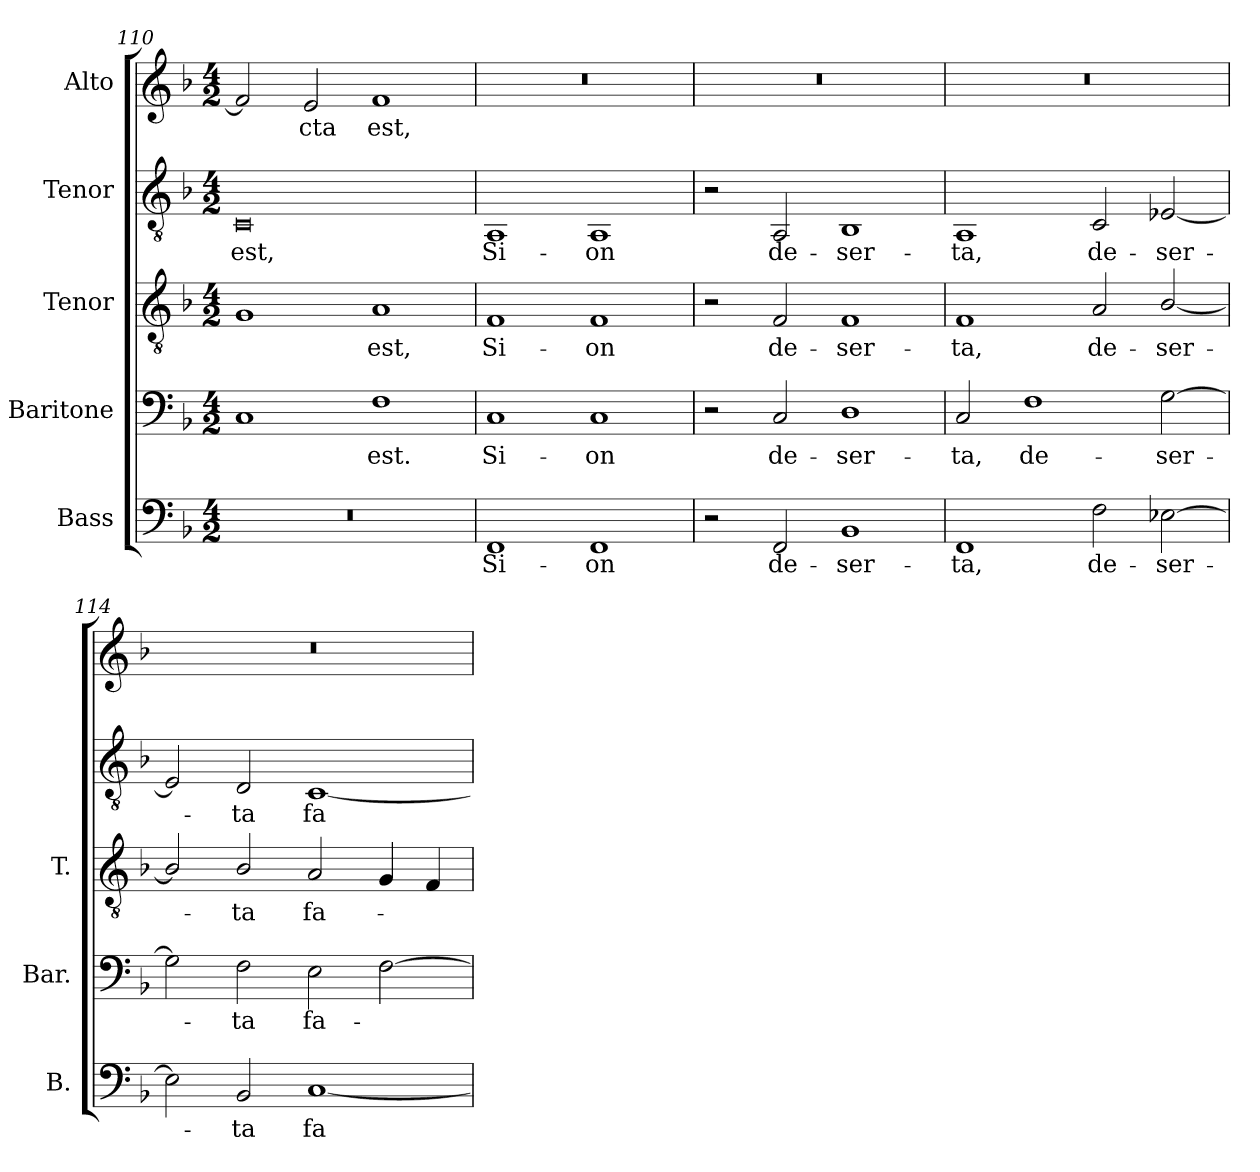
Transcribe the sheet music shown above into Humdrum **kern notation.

**kern	**text	**kern	**text	**kern	**text	**kern	**text	**kern	**text
*part5	*part5	*part4	*part4	*part3	*part3	*part2	*part2	*part1	*part1
*staff5	*staff5	*staff4	*staff4	*staff3	*staff3	*staff2	*staff2	*staff1	*staff1
*I"Bass	*	*I"Baritone	*	*I"Tenor	*	*I"Tenor	*	*I"Alto	*
*I'B.	*	*I'Bar.	*	*I'T.	*	*	*	*	*
!!LO:LB:g=z
*clefF4	*	*clefF4	*	*clefGv2	*	*clefGv2	*	*clefG2	*
*	*	*	*	*ITrd7c12	*	*	*	*	*
*k[b-]	*	*k[b-]	*	*k[b-]	*	*k[b-]	*	*k[b-]	*
*F:	*	*F:	*	*F:	*	*F:	*	*F:	*
*M4/2	*	*M4/2	*	*M4/2	*	*M4/2	*	*M4/2	*
=110	=110	=110	=110	=110	=110	=110	=110	=110	=110
!LO:N:vis=1	!	!	!	!	!	!	!	!	!
!	!	!	!	!	!	!	!LO:LY:b:color=#000000	!	!
0r	.	1Ci	.	1GGi	.	0Ci	est,	2fi/]	.
!	!	!	!	!	!	!	!	!	!LO:LY:b:color=#000000
.	.	.	.	.	.	.	.	2ei/	-cta
!	!	!	!LO:LY:b:color=#000000	!	!	!	!	!	!
!	!	!	!	!	!LO:LY:b:color=#000000	!	!	!	!
!	!	!	!	!	!	!	!	!	!LO:LY:b:color=#000000
.	.	1Fi	est.	1AAi	est,	.	.	1fi	est,
=111	=111	=111	=111	=111	=111	=111	=111	=111	=111
!	!LO:LY:b:color=#000000	!	!	!	!	!	!	!	!
!	!	!	!LO:LY:b:color=#000000	!	!	!	!	!	!
!	!	!	!	!	!LO:LY:b:color=#000000	!	!	!	!
!	!	!	!	!	!	!	!LO:LY:b:color=#000000	!LO:N:vis=1	!
1FFi	Si-	1Ci	Si-	1FFi	Si-	1AAi	Si-	0r	.
!	!LO:LY:b:color=#000000	!	!	!	!	!	!	!	!
!	!	!	!LO:LY:b:color=#000000	!	!	!	!	!	!
!	!	!	!	!	!LO:LY:b:color=#000000	!	!	!	!
!	!	!	!	!	!	!	!LO:LY:b:color=#000000	!	!
1FFi	-on	1Ci	-on	1FFi	-on	1AAi	-on	.	.
=112	=112	=112	=112	=112	=112	=112	=112	=112	=112
!	!	!	!	!	!	!	!	!LO:N:vis=1	!
2r	.	2r	.	2r	.	2r	.	0r	.
!	!LO:LY:b:color=#000000	!	!	!	!	!	!	!	!
!	!	!	!LO:LY:b:color=#000000	!	!	!	!	!	!
!	!	!	!	!	!LO:LY:b:color=#000000	!	!	!	!
!	!	!	!	!	!	!	!LO:LY:b:color=#000000	!	!
2FFi/	de-	2Ci/	de-	2FFi/	de-	2AAi/	de-	.	.
!	!LO:LY:b:color=#000000	!	!	!	!	!	!	!	!
!	!	!	!LO:LY:b:color=#000000	!	!	!	!	!	!
!	!	!	!	!	!LO:LY:b:color=#000000	!	!	!	!
!	!	!	!	!	!	!	!LO:LY:b:color=#000000	!	!
1BB-i	-ser-	1Di	-ser-	1FFi	-ser-	1BB-i	-ser-	.	.
=113	=113	=113	=113	=113	=113	=113	=113	=113	=113
!	!LO:LY:b:color=#000000	!	!	!	!	!	!	!	!
!	!	!	!LO:LY:b:color=#000000	!	!	!	!	!	!
!	!	!	!	!	!LO:LY:b:color=#000000	!	!	!	!
!	!	!	!	!	!	!	!LO:LY:b:color=#000000	!LO:N:vis=1	!
1FFi	-ta,	2Ci/	-ta,	1FFi	-ta,	1AAi	-ta,	0r	.
!	!	!	!LO:LY:b:color=#000000	!	!	!	!	!	!
.	.	1Fi	de-	.	.	.	.	.	.
!	!LO:LY:b:color=#000000	!	!	!	!	!	!	!	!
!	!	!	!	!	!LO:LY:b:color=#000000	!	!	!	!
!	!	!	!	!	!	!	!LO:LY:b:color=#000000	!	!
2Fi\	de-	.	.	2AAi/	de-	2Ci/	de-	.	.
!	!LO:LY:b:color=#000000	!	!	!	!	!	!	!	!
!	!	!	!LO:LY:b:color=#000000	!	!	!	!	!	!
!	!	!	!	!	!LO:LY:b:color=#000000	!	!	!	!
!	!	!	!	!	!	!	!LO:LY:b:color=#000000	!	!
[2E-Xi\	-ser-	[2Gi\	-ser-	[2BB-i/	-ser-	[2E-Xi/	-ser-	.	.
=114	=114	=114	=114	=114	=114	=114	=114	=114	=114
!	!	!	!	!	!	!	!	!LO:N:vis=1	!
2E-i\]	.	2Gi\]	.	2BB-i/]	.	2E-i/]	.	0r	.
!	!LO:LY:b:color=#000000	!	!	!	!	!	!	!	!
!	!	!	!LO:LY:b:color=#000000	!	!	!	!	!	!
!	!	!	!	!	!LO:LY:b:color=#000000	!	!	!	!
!	!	!	!	!	!	!	!LO:LY:b:color=#000000	!	!
2BB-i/	-ta	2Fi\	-ta	2BB-i/	-ta	2Di/	-ta	.	.
!	!LO:LY:b:color=#000000	!	!	!	!	!	!	!	!
!	!	!	!LO:LY:b:color=#000000	!	!	!	!	!	!
!	!	!	!	!	!LO:LY:b:color=#000000	!	!	!	!
!	!	!	!	!	!	!	!LO:LY:b:color=#000000	!	!
[1Ci	fa-	2Ei\	fa-	2AAi/	fa-	[1Ci	fa-	.	.
.	.	[2Fi\	.	4GGi/	.	.	.	.	.
.	.	.	.	4FFi/	.	.	.	.	.
=	=	=	=	=	=	=	=	=	=
*-	*-	*-	*-	*-	*-	*-	*-	*-	*-
